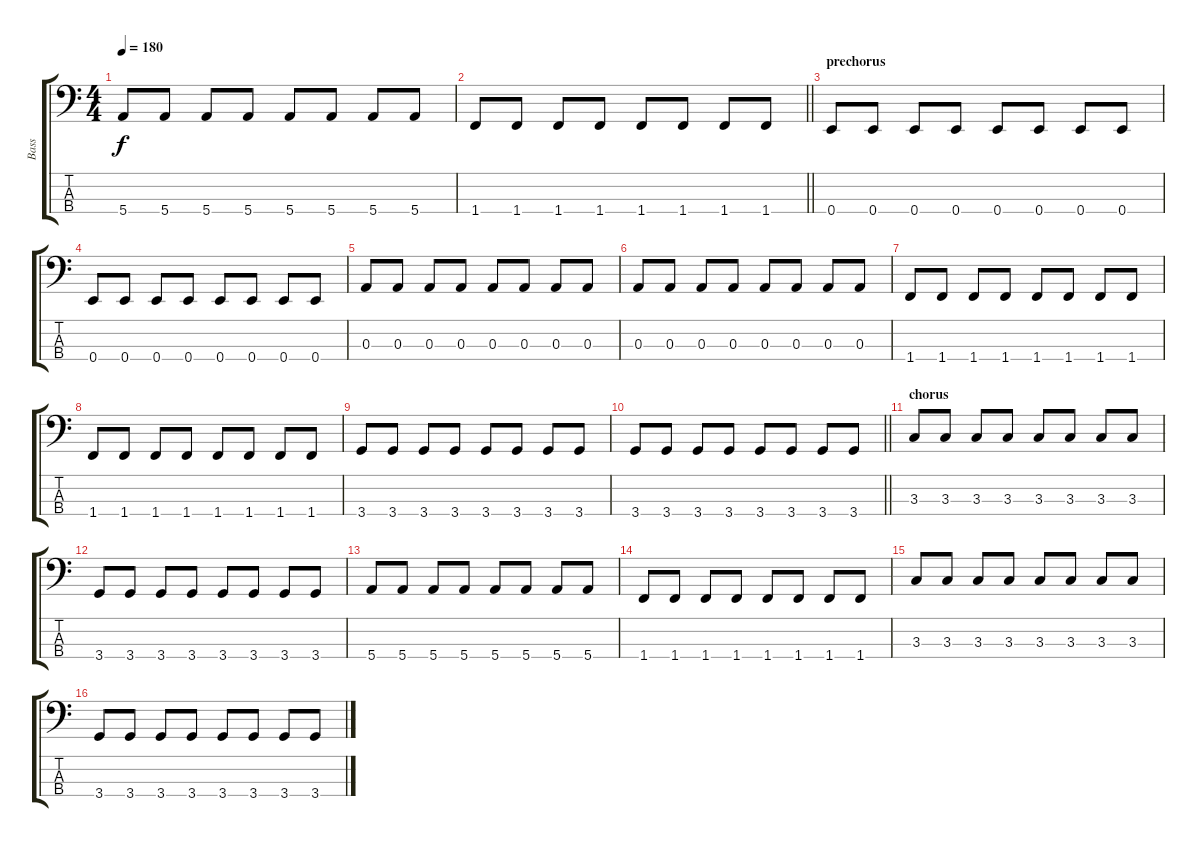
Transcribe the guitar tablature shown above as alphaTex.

\track ("Bass" "Bass") {instrument electricbasspick}
\staff {score tabs}
\tuning (G2 D2 A1 E1) {hide}
\ts (4 4)
\tempo 180
\clef f4
\ks c
5.4.8{dy f} 5.4.8 5.4.8 5.4.8 5.4.8 5.4.8 5.4.8 5.4.8 |
\barLineRight lightlight
1.4.8 1.4.8 1.4.8 1.4.8 1.4.8 1.4.8 1.4.8 1.4.8 |
\section ("" "prechorus")
0.4.8 0.4.8 0.4.8 0.4.8 0.4.8 0.4.8 0.4.8 0.4.8 |
0.4.8 0.4.8 0.4.8 0.4.8 0.4.8 0.4.8 0.4.8 0.4.8 |
0.3.8 0.3.8 0.3.8 0.3.8 0.3.8 0.3.8 0.3.8 0.3.8 |
0.3.8 0.3.8 0.3.8 0.3.8 0.3.8 0.3.8 0.3.8 0.3.8 |
1.4.8 1.4.8 1.4.8 1.4.8 1.4.8 1.4.8 1.4.8 1.4.8 |
1.4.8 1.4.8 1.4.8 1.4.8 1.4.8 1.4.8 1.4.8 1.4.8 |
3.4.8 3.4.8 3.4.8 3.4.8 3.4.8 3.4.8 3.4.8 3.4.8 |
\barLineRight lightlight
3.4.8 3.4.8 3.4.8 3.4.8 3.4.8 3.4.8 3.4.8 3.4.8 |
\section ("" "chorus")
3.3.8 3.3.8 3.3.8 3.3.8 3.3.8 3.3.8 3.3.8 3.3.8 |
3.4.8 3.4.8 3.4.8 3.4.8 3.4.8 3.4.8 3.4.8 3.4.8 |
5.4.8 5.4.8 5.4.8 5.4.8 5.4.8 5.4.8 5.4.8 5.4.8 |
1.4.8 1.4.8 1.4.8 1.4.8 1.4.8 1.4.8 1.4.8 1.4.8 |
3.3.8 3.3.8 3.3.8 3.3.8 3.3.8 3.3.8 3.3.8 3.3.8 |
3.4.8 3.4.8 3.4.8 3.4.8 3.4.8 3.4.8 3.4.8 3.4.8
